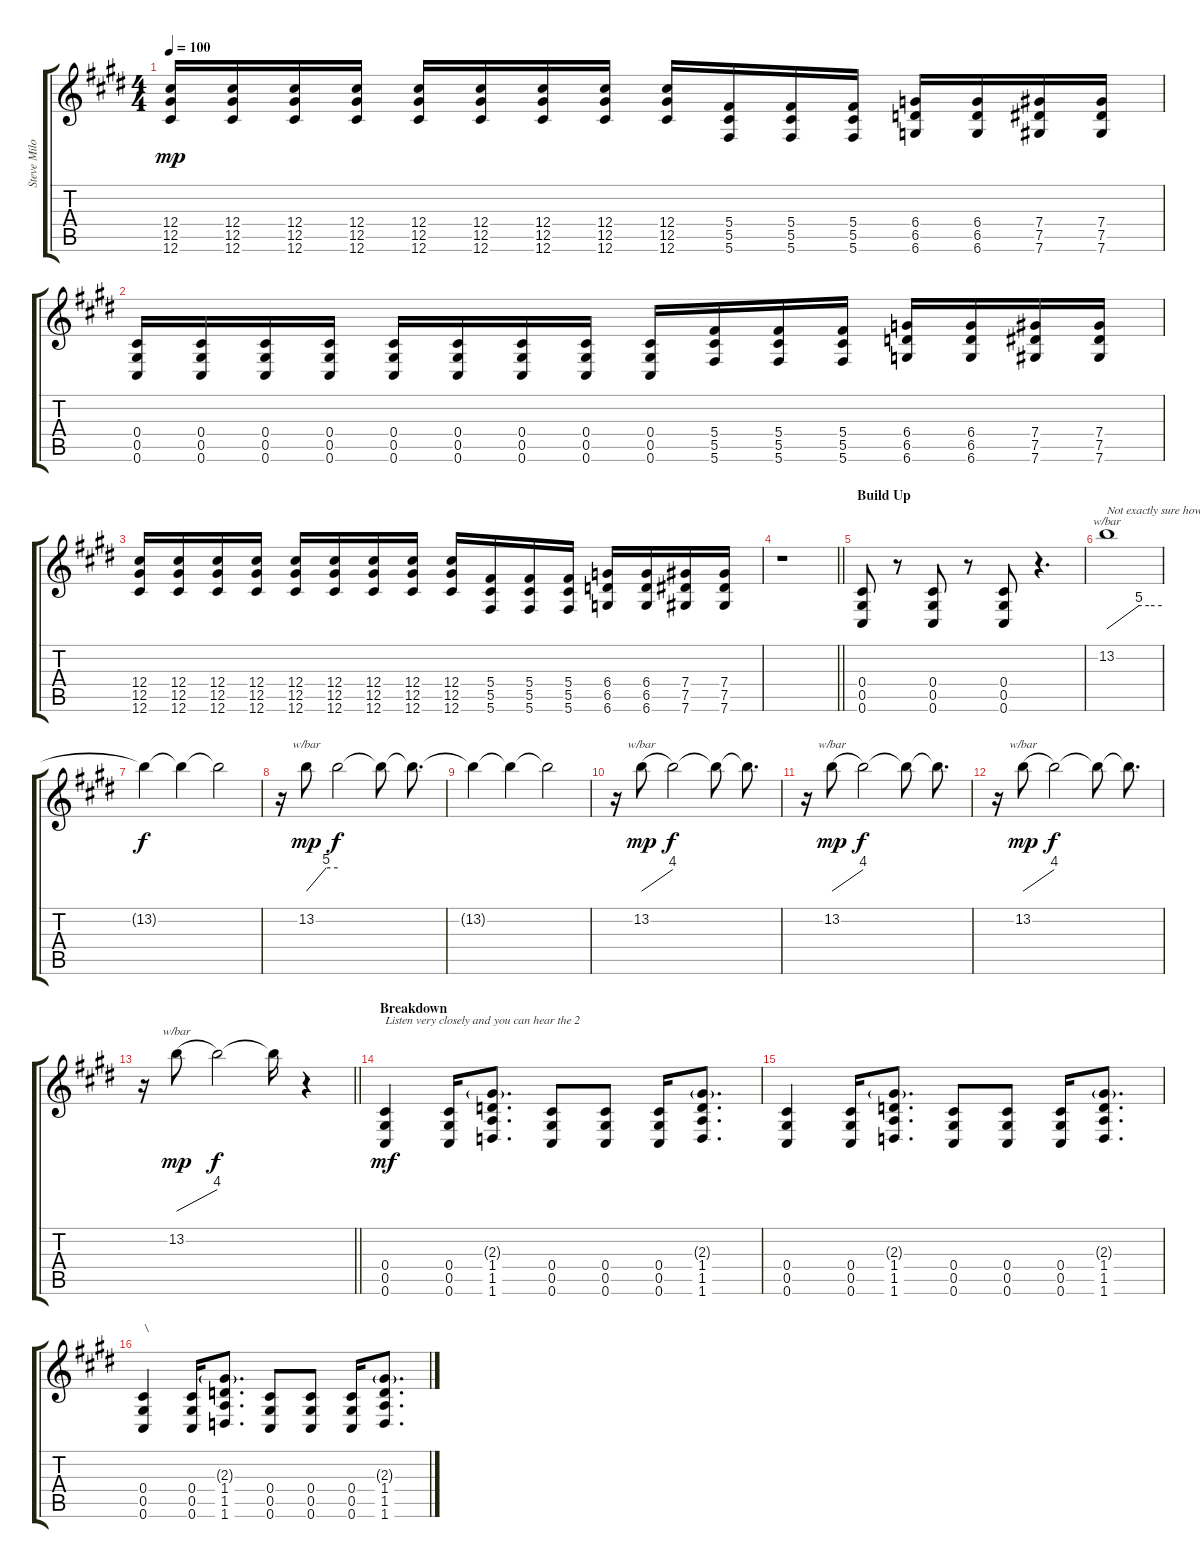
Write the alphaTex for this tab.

\track ("Steve Miloszewski" "Steve Milo") {instrument distortionguitar}
\staff {score tabs}
\tuning (Eb4 Bb3 Gb3 Db3 Ab2 Db2) {hide}
\ts (4 4)
\tempo 100
\clef g2
\ks c#minor
(12.4 12.5 12.6).16{dy mp} (12.4 12.5 12.6).16 (12.4 12.5 12.6).16 (12.4 12.5 12.6).16 (12.4 12.5 12.6).16 (12.4 12.5 12.6).16 (12.4 12.5 12.6).16 (12.4 12.5 12.6).16 (12.4 12.5 12.6).16 (5.4 5.5 5.6).16 (5.4 5.5 5.6).16 (5.4 5.5 5.6).16 (6.4 6.5 6.6).16 (6.4 6.5 6.6).16 (7.4 7.5 7.6).16 (7.4 7.5 7.6).16 |
(0.4 0.5 0.6).16 (0.4 0.5 0.6).16 (0.4 0.5 0.6).16 (0.4 0.5 0.6).16 (0.4 0.5 0.6).16 (0.4 0.5 0.6).16 (0.4 0.5 0.6).16 (0.4 0.5 0.6).16 (0.4 0.5 0.6).16 (5.4 5.5 5.6).16 (5.4 5.5 5.6).16 (5.4 5.5 5.6).16 (6.4 6.5 6.6).16 (6.4 6.5 6.6).16 (7.4 7.5 7.6).16 (7.4 7.5 7.6).16 |
(12.4 12.5 12.6).16 (12.4 12.5 12.6).16 (12.4 12.5 12.6).16 (12.4 12.5 12.6).16 (12.4 12.5 12.6).16 (12.4 12.5 12.6).16 (12.4 12.5 12.6).16 (12.4 12.5 12.6).16 (12.4 12.5 12.6).16 (5.4 5.5 5.6).16 (5.4 5.5 5.6).16 (5.4 5.5 5.6).16 (6.4 6.5 6.6).16 (6.4 6.5 6.6).16 (7.4 7.5 7.6).16 (7.4 7.5 7.6).16 |
\barLineRight lightlight
r.1 |
\section ("" "Build Up")
(0.4 0.5 0.6).8 r.8 (0.4 0.5 0.6).8 r.8 (0.4 0.5 0.6).8 r.4{d} |
13.2.1{tbe (custom default 0 0 35 20 46 20 60 20) txt "Not exactly sure how they slide the note so high" volume 9 balance 10 instrument overdrivenguitar} |
13.2{t}.4{dy f} 13.2{t}.4 13.2{t}.2 |
r.16 13.2.8{tbe (custom default 0 0 38 20 60 20) dy mp} 13.2{t}.2{dy f} 13.2{t}.8 13.2{t}.8{d} |
13.2{t}.4 13.2{t}.4 13.2{t}.2 |
r.16 13.2.8{tbe (dive default 0 0 60 16) dy mp} 13.2{t}.2{dy f} 13.2{t}.8 13.2{t}.8{d} |
r.16 13.2.8{tbe (dive default 0 0 60 16) dy mp} 13.2{t}.2{dy f} 13.2{t}.8 13.2{t}.8{d} |
r.16 13.2.8{tbe (dive default 0 0 60 16) dy mp} 13.2{t}.2{dy f} 13.2{t}.8 13.2{t}.8{d} |
\barLineRight lightlight
r.16 13.2.8{tbe (dive default 0 0 60 16) dy mp} 13.2{t}.2{dy f} 13.2{t}.16 r.4 |
\section ("" "Breakdown")
(0.4 0.5 0.6).4{txt "Listen very closely and you can hear the 2" dy mf balance 15} (0.4 0.5 0.6).16 (2.3{g} 1.4 1.5 1.6).8{d} (0.4 0.5 0.6).8 (0.4 0.5 0.6).8 (0.4 0.5 0.6).16 (2.3{g} 1.4 1.5 1.6).8{d} |
(0.4 0.5 0.6).4 (0.4 0.5 0.6).16 (2.3{g} 1.4 1.5 1.6).8{d} (0.4 0.5 0.6).8 (0.4 0.5 0.6).8 (0.4 0.5 0.6).16 (2.3{g} 1.4 1.5 1.6).8{d} |
(0.4 0.5 0.6).4{txt "\\"} (0.4 0.5 0.6).16 (2.3{g} 1.4 1.5 1.6).8{d} (0.4 0.5 0.6).8 (0.4 0.5 0.6).8 (0.4 0.5 0.6).16 (2.3{g} 1.4 1.5 1.6).8{d}
